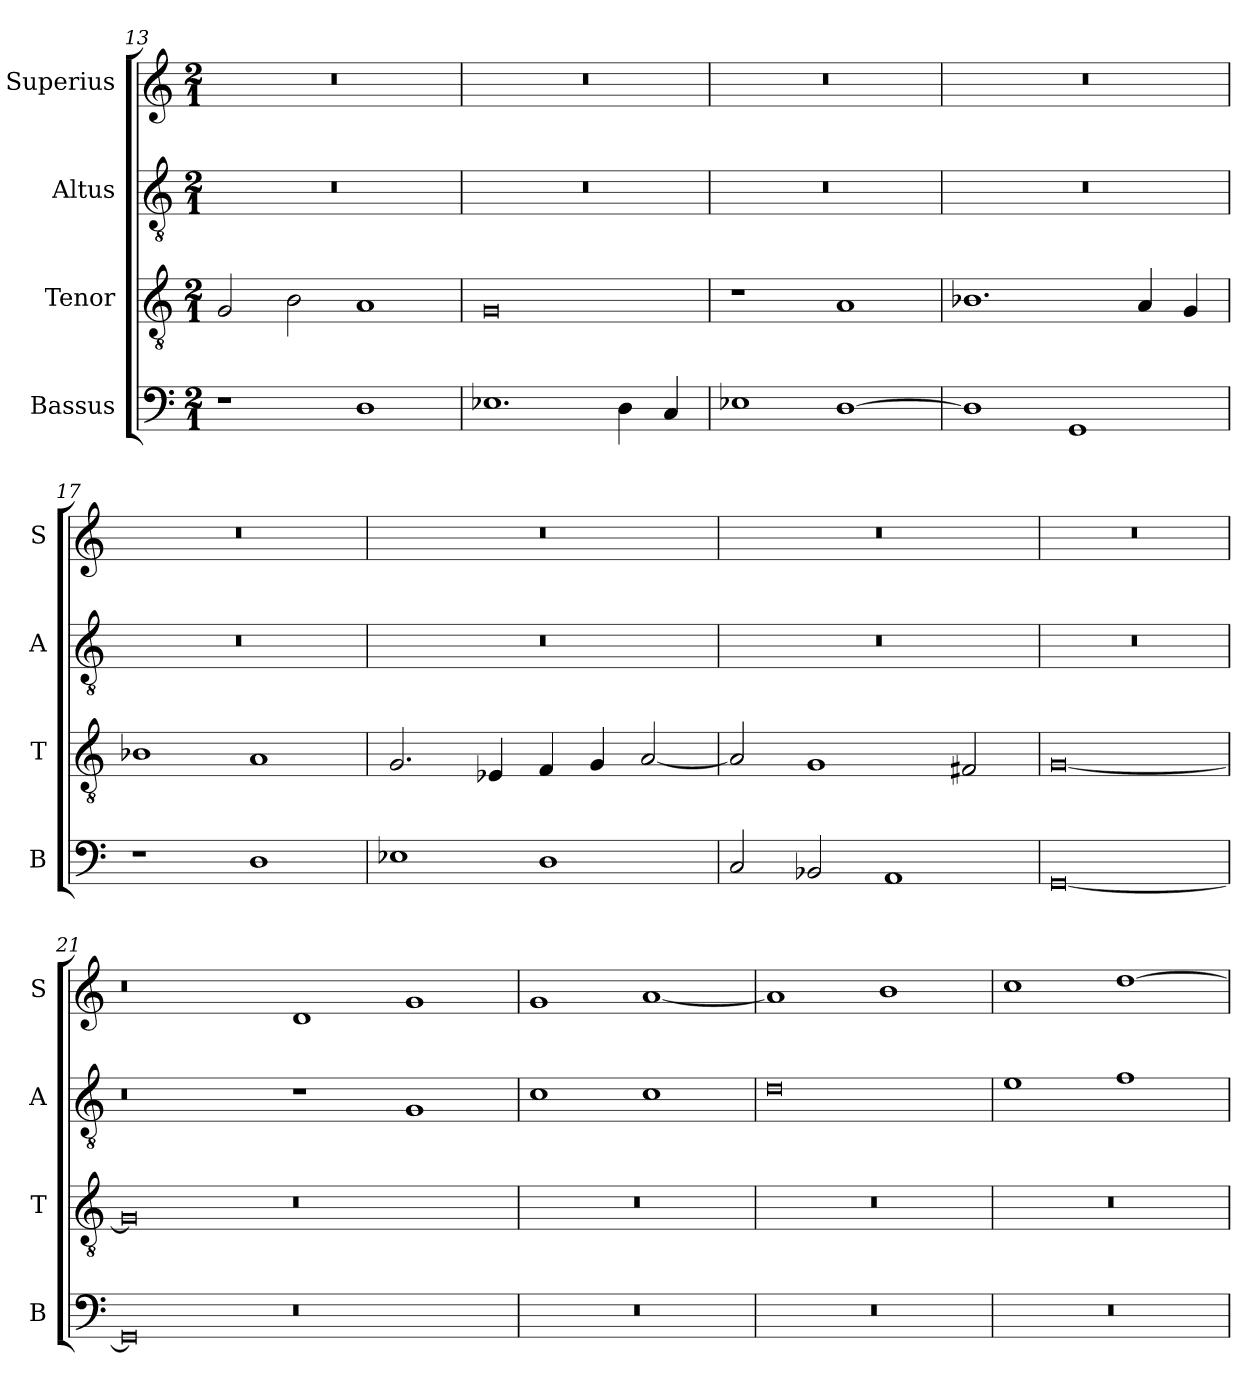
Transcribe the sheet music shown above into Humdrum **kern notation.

**kern	**kern	**kern	**kern
*part4	*part3	*part2	*part1
*staff4	*staff3	*staff2	*staff1
*I"Bassus	*I"Tenor	*I"Altus	*I"Superius
*I'B	*I'T	*I'A	*I'S
*clefF4	*clefGv2	*clefGv2	*clefG2
*k[]	*k[]	*k[]	*k[]
*M2/1	*M2/1	*M2/1	*M2/1
=13	=13	=13	=13
1r	2G/	0r	0r
.	2B\	.	.
1D	1A	.	.
=14	=14	=14	=14
1.E-X	0G	0r	0r
4D\	.	.	.
4C/	.	.	.
=15	=15	=15	=15
1E-X	1r	0r	0r
[1D	1A	.	.
=16	=16	=16	=16
1D]	1.B-X	0r	0r
1GG	.	.	.
.	4A/	.	.
.	4G/	.	.
=17	=17	=17	=17
1r	1B-X	0r	0r
1D	1A	.	.
=18	=18	=18	=18
1E-X	2.G/	0r	0r
.	4E-X/	.	.
1D	4F/	.	.
.	4G/	.	.
.	[2A/	.	.
=19	=19	=19	=19
2C/	2A/]	0r	0r
2BB-X/	1G	.	.
1AA	.	.	.
.	2F#X/	.	.
=20	=20	=20	=20
[0GG	[0G	0r	0r
=21	=21	=21	=21
0GG]	0G]	0r	0r
0r	0r	1r	1d
.	.	1G	1g
=22	=22	=22	=22
0r	0r	1c	1g
.	.	1c	[1a
=23	=23	=23	=23
0r	0r	0d	1a]
.	.	.	1b
=24	=24	=24	=24
0r	0r	1e	1cc
.	.	1f	[1dd
=	=	=	=
*-	*-	*-	*-
